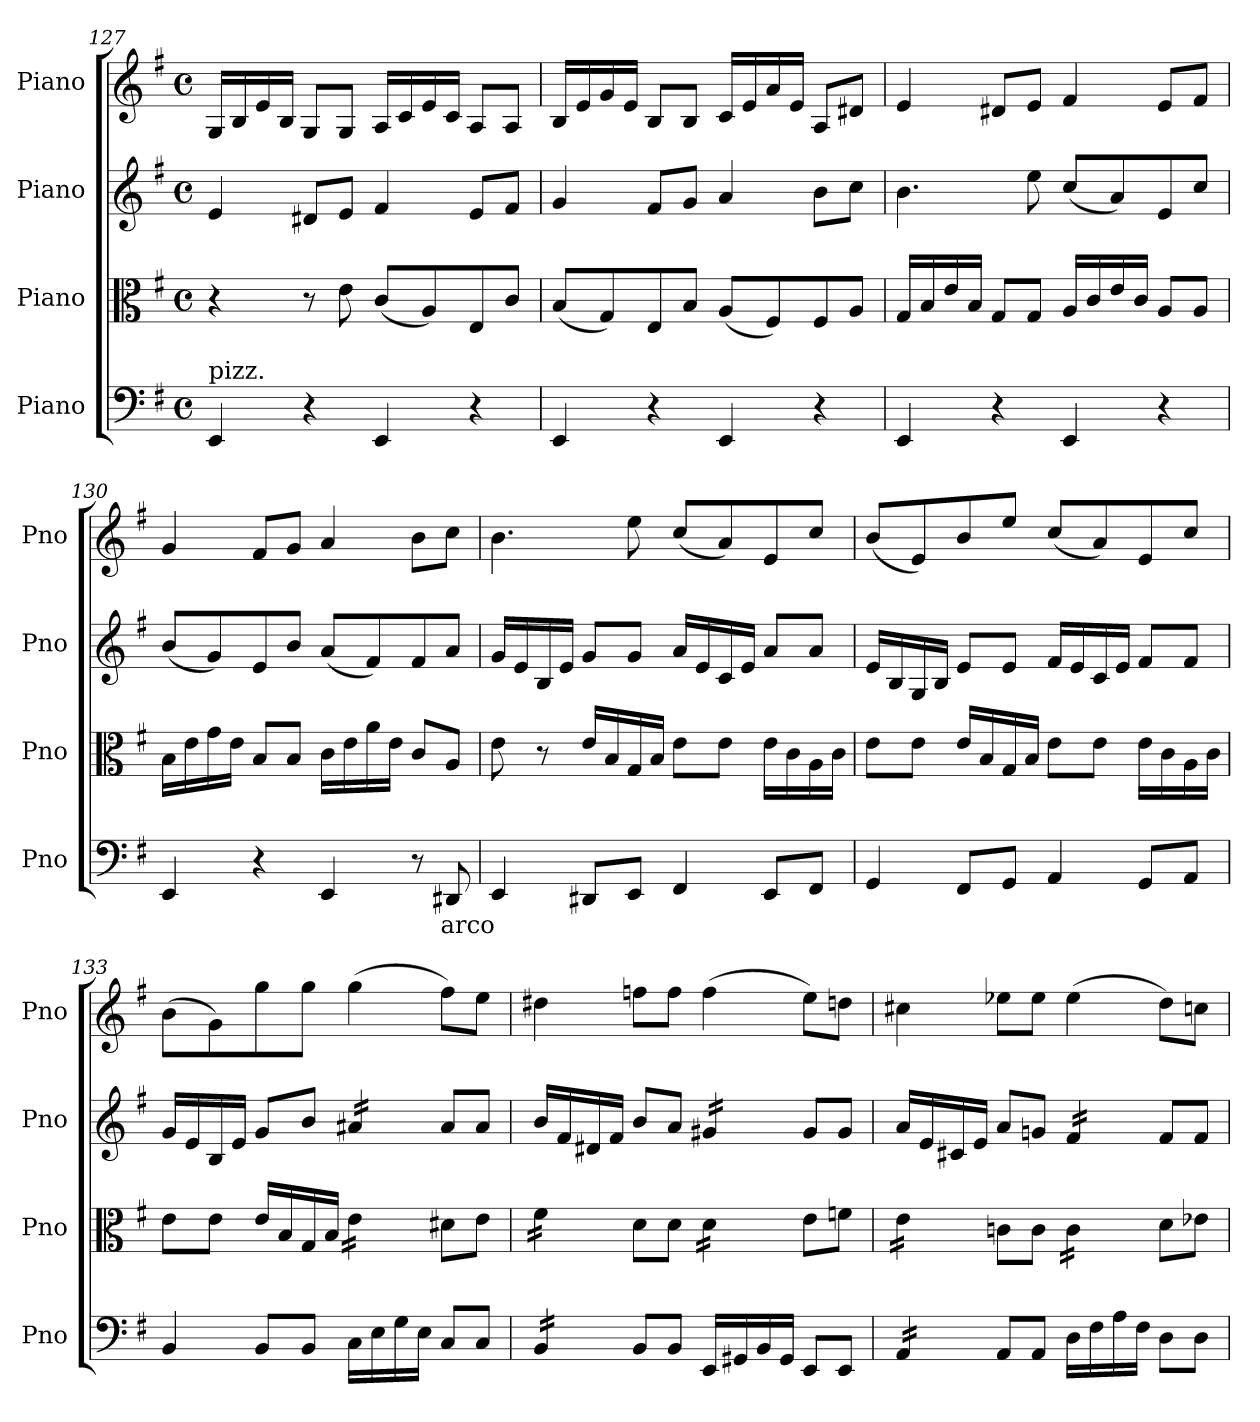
**kern	**text	**kern	**kern	**kern
*part4	*part4	*part3	*part2	*part1
*staff4	*staff4	*staff3	*staff2	*staff1
*I"Piano	*	*I"Piano	*I"Piano	*I"Piano
*I'Pno	*	*I'Pno	*I'Pno	*I'Pno
*clefF4	*	*clefC3	*clefG2	*clefG2
*k[f#]	*	*k[f#]	*k[f#]	*k[f#]
*M4/4	*	*M4/4	*M4/4	*M4/4
*met(c)	*	*met(c)	*met(c)	*met(c)
=127	=127	=127	=127	=127
!LO:TX:a:t=pizz.	!	!	!	!
4EE/	.	4r	4e/	16G/LL
.	.	.	.	16B/
.	.	.	.	16e/
.	.	.	.	16B/JJ
4r	.	8r	8d#X/L	8G/L
.	.	8e\	8e/J	8G/J
4EE/	.	(8c/L	4f#/	16A/LL
.	.	.	.	16c/
.	.	8A/)	.	16e/
.	.	.	.	16c/JJ
4r	.	8E/	8e/L	8A/L
.	.	8c/J	8f#/J	8A/J
=128	=128	=128	=128	=128
4EE/	.	(8B/L	4g/	16B/LL
.	.	.	.	16e/
.	.	8G/)	.	16g/
.	.	.	.	16e/JJ
4r	.	8E/	8f#/L	8B/L
.	.	8B/J	8g/J	8B/J
4EE/	.	(8A/L	4a/	16c/LL
.	.	.	.	16e/
.	.	8F#/)	.	16a/
.	.	.	.	16e/JJ
4r	.	8F#/	8b\L	8A/L
.	.	8A/J	8cc\J	8d#X/J
!!LO:LB:g=z
=129	=129	=129	=129	=129
4EE/	.	16G/LL	4.b\	4e/
.	.	16B/	.	.
.	.	16e/	.	.
.	.	16B/JJ	.	.
4r	.	8G/L	.	8d#X/L
.	.	8G/J	8ee\	8e/J
4EE/	.	16A/LL	(8cc/L	4f#/
.	.	16c/	.	.
.	.	16e/	8a/)	.
.	.	16c/JJ	.	.
4r	.	8A/L	8e/	8e/L
.	.	8A/J	8cc/J	8f#/J
=130	=130	=130	=130	=130
4EE/	.	16B\LL	(8b/L	4g/
.	.	16e\	.	.
.	.	16g\	8g/)	.
.	.	16e\JJ	.	.
4r	.	8B/L	8e/	8f#/L
.	.	8B/J	8b/J	8g/J
4EE/	.	16c\LL	(8a/L	4a/
.	.	16e\	.	.
.	.	16a\	8f#/)	.
.	.	16e\JJ	.	.
8r	.	8c/L	8f#/	8b\L
!	!LO:LY:b	!	!	!
8DD#X/	arco	8A/J	8a/J	8cc\J
=131	=131	=131	=131	=131
4EE/	.	8e\	16g/LL	4.b\
.	.	.	16e/	.
.	.	8r	16B/	.
.	.	.	16e/JJ	.
8DD#X/L	.	16e/LL	8g/L	.
.	.	16B/	.	.
8EE/J	.	16G/	8g/J	8ee\
.	.	16B/JJ	.	.
4FF#/	.	8e\L	16a/LL	(8cc/L
.	.	.	16e/	.
.	.	8e\J	16c/	8a/)
.	.	.	16e/JJ	.
8EE/L	.	16e\LL	8a/L	8e/
.	.	16c\	.	.
8FF#/J	.	16A\	8a/J	8cc/J
.	.	16c\JJ	.	.
=132	=132	=132	=132	=132
4GG/	.	8e\L	16e/LL	(8b/L
.	.	.	16B/	.
.	.	8e\J	16G/	8e/)
.	.	.	16B/JJ	.
8FF#/L	.	16e/LL	8e/L	8b/
.	.	16B/	.	.
8GG/J	.	16G/	8e/J	8ee/J
.	.	16B/JJ	.	.
4AA/	.	8e\L	16f#/LL	(8cc/L
.	.	.	16e/	.
.	.	8e\J	16c/	8a/)
.	.	.	16e/JJ	.
8GG/L	.	16e\LL	8f#/L	8e/
.	.	16c\	.	.
8AA/J	.	16A\	8f#/J	8cc/J
.	.	16c\JJ	.	.
!!LO:PB:g=z
=133	=133	=133	=133	=133
4BB/	.	8e\L	16g/LL	(8b\L
.	.	.	16e/	.
.	.	8e\J	16B/	8g\)
.	.	.	16e/JJ	.
8BB/L	.	16e/LL	8g/L	8gg\
.	.	16B/	.	.
8BB/J	.	16G/	8b/J	8gg\J
.	.	16B/JJ	.	.
*	*	*tremolo	*	*
*	*	*	*tremolo	*
16C\LL	.	16e\LL	16a#X/LL	(4gg\
16E\	.	16e\	16a#X/	.
16G\	.	16e\	16a#X/	.
16E\JJ	.	16e\JJ	16a#X/JJ	.
*	*	*	*Xtremolo	*
*	*	*Xtremolo	*	*
8C/L	.	8d#X\L	8a#/L	8ff#\L)
8C/J	.	8e\J	8a#/J	8ee\J
=134	=134	=134	=134	=134
*tremolo	*	*	*	*
*	*	*tremolo	*	*
16BB/LL	.	16f#\LL	16b/LL	4dd#X\
16BB/	.	16f#\	16f#/	.
16BB/	.	16f#\	16d#X/	.
16BB/JJ	.	16f#\JJ	16f#/JJ	.
*	*	*Xtremolo	*	*
*Xtremolo	*	*	*	*
8BB/L	.	8d\L	8b/L	8ffn\L
8BB/J	.	8d\J	8a/J	8ff\J
*	*	*tremolo	*	*
*	*	*	*tremolo	*
16EE/LL	.	16d\LL	16g#X/LL	(4ff\
16GG#X/	.	16d\	16g#X/	.
16BB/	.	16d\	16g#X/	.
16GG#/JJ	.	16d\JJ	16g#X/JJ	.
*	*	*	*Xtremolo	*
*	*	*Xtremolo	*	*
8EE/L	.	8e\L	8g#/L	8ee\L)
8EE/J	.	8fn\J	8g#/J	8ddn\J
=135	=135	=135	=135	=135
*tremolo	*	*	*	*
*	*	*tremolo	*	*
16AA/LL	.	16e\LL	16a/LL	4cc#X\
16AA/	.	16e\	16e/	.
16AA/	.	16e\	16c#X/	.
16AA/JJ	.	16e\JJ	16e/JJ	.
*	*	*Xtremolo	*	*
*Xtremolo	*	*	*	*
8AA/L	.	8cn\L	8a/L	8ee-X\L
8AA/J	.	8c\J	8gn/J	8ee-\J
*	*	*tremolo	*	*
*	*	*	*tremolo	*
16D\LL	.	16c\LL	16f#/LL	(4ee-\
16F#\	.	16c\	16f#/	.
16A\	.	16c\	16f#/	.
16F#\JJ	.	16c\JJ	16f#/JJ	.
*	*	*	*Xtremolo	*
*	*	*Xtremolo	*	*
8D\L	.	8d\L	8f#/L	8dd\L)
8D\J	.	8e-X\J	8f#/J	8ccn\J
=	=	=	=	=
*-	*-	*-	*-	*-
